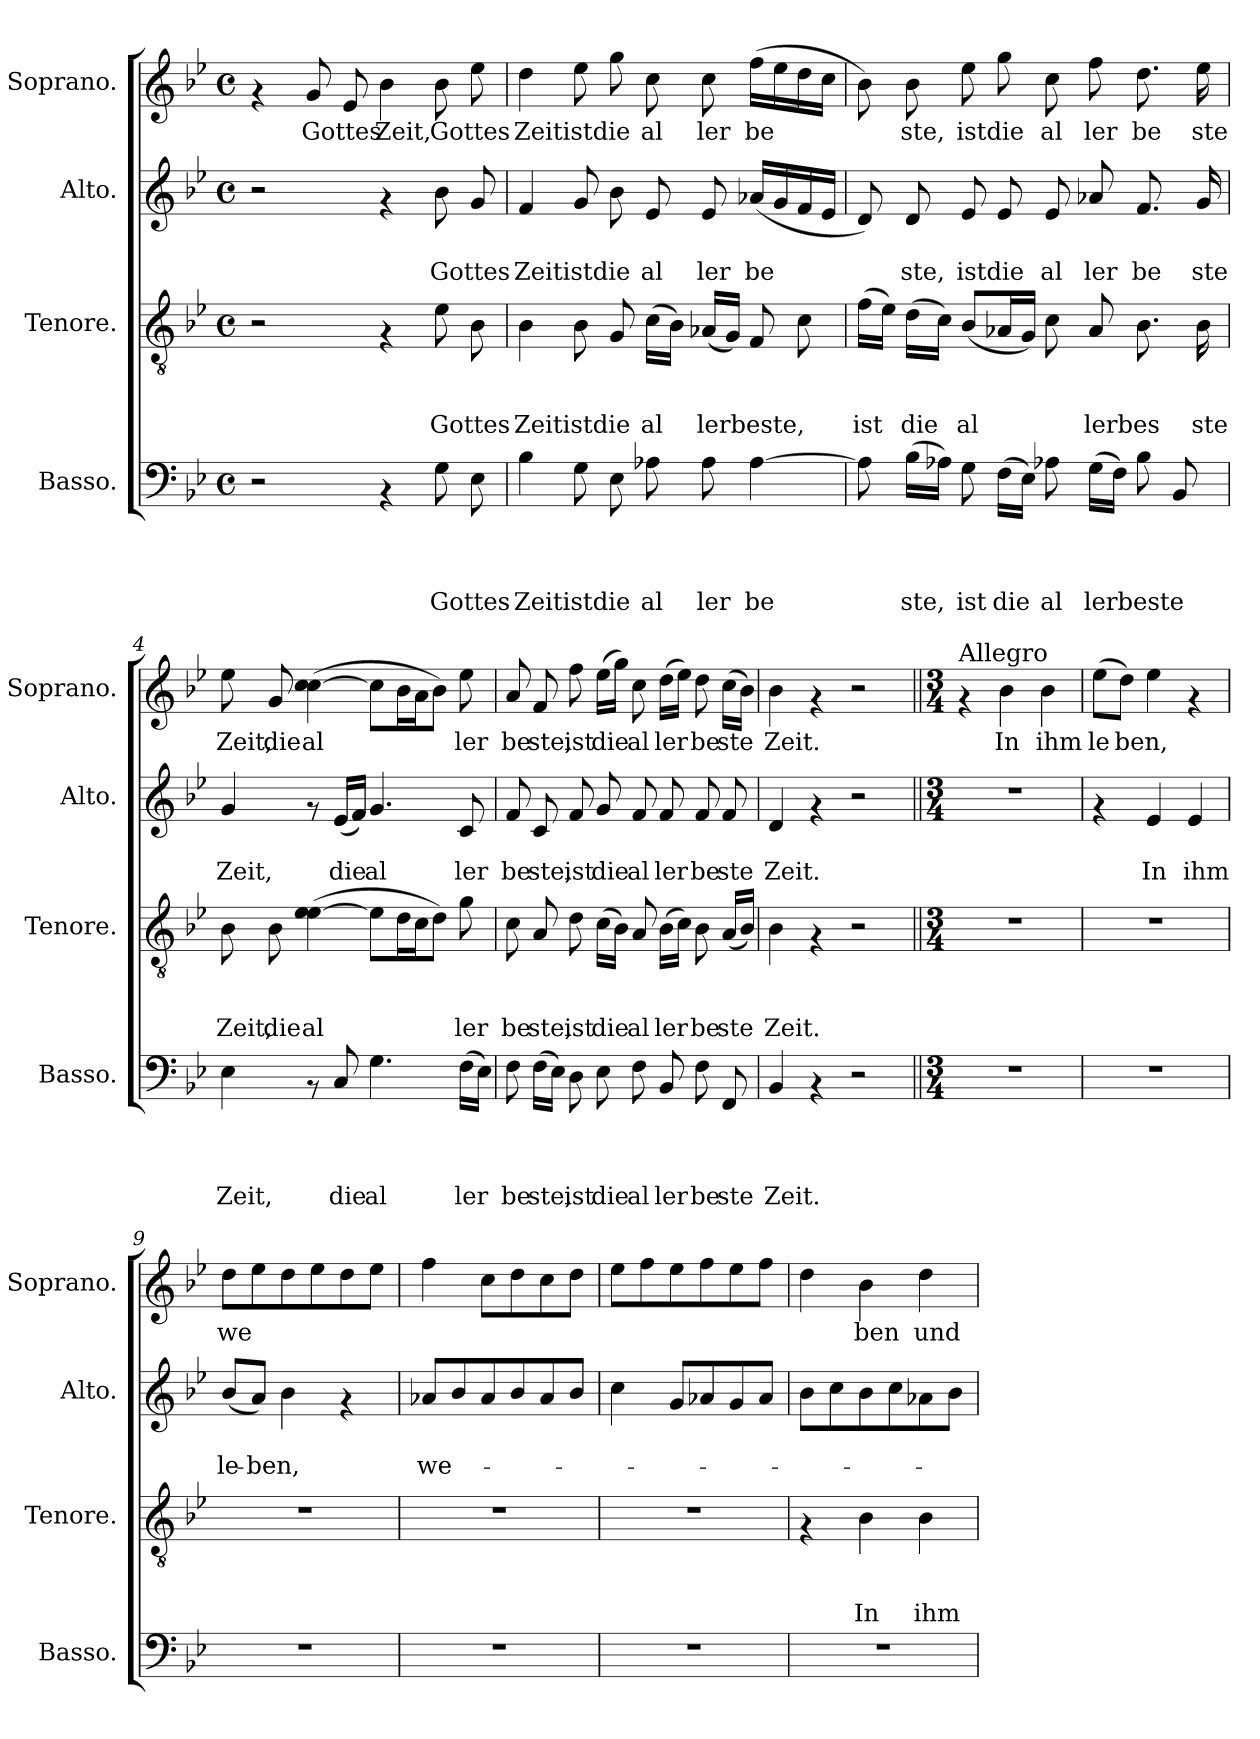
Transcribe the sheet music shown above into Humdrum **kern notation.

**kern	**text	**text	**text	**text	**kern	**text	**text	**text	**kern	**text	**text	**kern	**text
*part4	*part4	*part4	*part4	*part4	*part3	*part3	*part3	*part3	*part2	*part2	*part2	*part1	*part1
*staff4	*staff4	*staff4	*staff4	*staff4	*staff3	*staff3	*staff3	*staff3	*staff2	*staff2	*staff2	*staff1	*staff1
*I"Basso.	*	*	*	*	*I"Tenore.	*	*	*	*I"Alto.	*	*	*I"Soprano.	*
*I'Basso.	*	*	*	*	*I'Tenore.	*	*	*	*I'Alto.	*	*	*I'Soprano.	*
!!LO:PB:g=z
*clefF4	*	*	*	*	*clefGv2	*	*	*	*clefG2	*	*	*clefG2	*
*k[b-e-]	*	*	*	*	*k[b-e-]	*	*	*	*k[b-e-]	*	*	*k[b-e-]	*
*B-:	*	*	*	*	*B-:	*	*	*	*B-:	*	*	*B-:	*
*M4/4	*	*	*	*	*M4/4	*	*	*	*M4/4	*	*	*M4/4	*
*met(c)	*	*	*	*	*met(c)	*	*	*	*met(c)	*	*	*met(c)	*
=1	=1	=1	=1	=1	=1	=1	=1	=1	=1	=1	=1	=1	=1
2r	.	.	.	.	2r	.	.	.	2r	.	.	4rf	.
!	!	!	!	!	!	!	!	!	!	!	!	!	!LO:LY:b
.	.	.	.	.	.	.	.	.	.	.	.	8g/	Gottes
.	.	.	.	.	.	.	.	.	.	.	.	8e-/	.
!	!	!	!	!	!	!	!	!	!	!	!	!	!LO:LY:b
4rAA	.	.	.	.	4rF	.	.	.	4rf	.	.	4b-\	Zeit,
!	!	!	!	!LO:LY:b	!	!	!	!LO:LY:b	!	!	!LO:LY:b	!	!LO:LY:b
8G\	.	.	.	Gottes	8e-\	.	.	Gottes	8b-\	.	Gottes	8b-\	Gottes
8E-\	.	.	.	.	8B-\	.	.	.	8g/	.	.	8ee-\	.
=2	=2	=2	=2	=2	=2	=2	=2	=2	=2	=2	=2	=2	=2
!	!	!	!	!LO:LY:b	!	!	!	!LO:LY:b	!	!	!LO:LY:b	!	!LO:LY:b
4B-\	.	.	.	Zeitistdie	4B-\	.	.	Zeitistdie	4f/	.	Zeitistdie	4dd\	Zeitistdie
8G\	.	.	.	.	8B-\	.	.	.	8g/	.	.	8ee-\	.
8E-\	.	.	.	.	8G/	.	.	.	8b-\	.	.	8gg\	.
!	!	!	!	!LO:LY:b	!	!	!	!LO:LY:b	!	!	!LO:LY:b	!	!LO:LY:b
8A-X\	.	.	.	al	(>16c\LL	.	.	al	8e-/	.	al	8cc\	al
.	.	.	.	.	16B-\JJ)	.	.	.	.	.	.	.	.
!	!	!	!	!LO:LY:b	!	!	!	!LO:LY:b	!	!	!LO:LY:b	!	!LO:LY:b
8A-\	.	.	.	ler	(<16A-X/LL	.	.	lerbeste,	8e-/	.	ler	8cc\	ler
.	.	.	.	.	16G/JJ)	.	.	.	.	.	.	.	.
!	!	!	!	!LO:LY:b	!	!	!	!	!	!	!LO:LY:b	!	!LO:LY:b
[>4A-\	.	.	.	be	8F/	.	.	.	(<16a-X/LL	.	be	(>16ff\LL	be
.	.	.	.	.	.	.	.	.	16g/	.	.	16ee-\	.
.	.	.	.	.	8c\	.	.	.	16f/	.	.	16dd\	.
.	.	.	.	.	.	.	.	.	16e-/JJ	.	.	16cc\JJ	.
=3	=3	=3	=3	=3	=3	=3	=3	=3	=3	=3	=3	=3	=3
!	!	!	!	!	!	!	!	!LO:LY:b	!	!	!	!	!
8A-\]	.	.	.	.	(>16f\LL	.	.	ist	8d/)	.	.	8b-\)	.
.	.	.	.	.	16e-\JJ)	.	.	.	.	.	.	.	.
!	!	!	!	!LO:LY:b	!	!	!	!LO:LY:b	!	!	!LO:LY:b	!	!LO:LY:b
(>16B-\LL	.	.	.	ste,	(>16d\LL	.	.	die	8d/	.	ste,	8b-\	ste,
16A-X\JJ)	.	.	.	.	16c\JJ)	.	.	.	.	.	.	.	.
!	!	!	!	!LO:LY:b	!	!	!	!LO:LY:b	!	!	!LO:LY:b	!	!LO:LY:b
8G\	.	.	.	ist	(>8B-/L	.	.	al	8e-/	.	istdie	8ee-\	istdie
!	!	!	!	!LO:LY:b	!	!	!	!	!	!	!	!	!
(>16F\LL	.	.	.	die	16A-X/L	.	.	.	8e-/	.	.	8gg\	.
16E-\JJ)	.	.	.	.	16G/JJ)	.	.	.	.	.	.	.	.
!	!	!	!	!LO:LY:b	!	!	!	!	!	!	!LO:LY:b	!	!LO:LY:b
8A-X\	.	.	.	al	8c\	.	.	.	8e-/	.	al	8cc\	al
!	!	!	!	!LO:LY:b	!	!	!	!LO:LY:b	!	!	!LO:LY:b	!	!LO:LY:b
(>16G\LL	.	.	.	lerbeste	8A-/	.	.	lerbes	8a-X/	.	ler	8ff\	ler
16F\JJ)	.	.	.	.	.	.	.	.	.	.	.	.	.
!	!	!	!	!	!	!	!	!	!	!	!LO:LY:b	!	!LO:LY:b
8B-\	.	.	.	.	8.B-\	.	.	.	8.f/	.	be	8.dd\	be
8BB-/	.	.	.	.	.	.	.	.	.	.	.	.	.
!	!	!	!	!	!	!	!	!LO:LY:b	!	!	!LO:LY:b	!	!LO:LY:b
.	.	.	.	.	16B-\	.	.	ste	16g/	.	ste	16ee-\	ste
!!LO:LB:g=z
=4	=4	=4	=4	=4	=4	=4	=4	=4	=4	=4	=4	=4	=4
!	!	!	!	!LO:LY:b	!	!	!	!LO:LY:b	!	!	!LO:LY:b	!	!LO:LY:b
4E-\	.	.	.	Zeit,	8B-\	.	.	Zeit,	4g/	.	Zeit,	8ee-\	Zeit,
!	!	!	!	!	!	!	!	!LO:LY:b	!	!	!	!	!LO:LY:b
.	.	.	.	.	8B-\	.	.	die	.	.	.	8g/	die
!	!	!	!	!	!	!	!	!LO:LY:b	!	!	!	!	!LO:LY:b
8rAA	.	.	.	.	(>4e-\ [>4e-\	.	.	al	8rf	.	.	(>4cc\ [>4cc\	al
!	!	!	!	!LO:LY:b	!	!	!	!	!	!	!LO:LY:b	!	!
8C/	.	.	.	die	.	.	.	.	(<16e-/LL	.	die	.	.
.	.	.	.	.	.	.	.	.	16f/JJ)	.	.	.	.
!	!	!	!	!LO:LY:b	!	!	!	!	!	!	!LO:LY:b	!	!
4.G\	.	.	.	al	8e-\L]	.	.	.	4.g/	.	al	8cc\L]	.
.	.	.	.	.	16d\L	.	.	.	.	.	.	16b-\L	.
.	.	.	.	.	16c\J	.	.	.	.	.	.	16a\J	.
.	.	.	.	.	8d\J)	.	.	.	.	.	.	8b-\J)	.
!	!	!	!	!LO:LY:b	!	!	!	!LO:LY:b	!	!	!LO:LY:b	!	!LO:LY:b
(>16F\LL	.	.	.	ler	8g\	.	.	ler	8c/	.	ler	8ee-\	ler
16E-\JJ)	.	.	.	.	.	.	.	.	.	.	.	.	.
=5	=5	=5	=5	=5	=5	=5	=5	=5	=5	=5	=5	=5	=5
!	!	!	!	!LO:LY:b	!	!	!	!LO:LY:b	!	!	!LO:LY:b	!	!LO:LY:b
8F\	.	.	.	be	8c\	.	.	be	8f/	.	be	8a/	be
!	!	!	!	!LO:LY:b	!	!	!	!LO:LY:b	!	!	!LO:LY:b	!	!LO:LY:b
(>16F\LL	.	.	.	ste,	8A/	.	.	ste,	8c/	.	ste,	8f/	ste,
16E-\JJ)	.	.	.	.	.	.	.	.	.	.	.	.	.
!	!	!	!	!LO:LY:b	!	!	!	!LO:LY:b	!	!	!LO:LY:b	!	!LO:LY:b
8D\	.	.	.	ist	8d\	.	.	ist	8f/	.	ist	8ff\	ist
!	!	!	!	!LO:LY:b	!	!	!	!LO:LY:b	!	!	!LO:LY:b	!	!LO:LY:b
8E-\	.	.	.	die	(>16c\LL	.	.	die	8g/	.	die	(>16ee-\LL	die
.	.	.	.	.	16B-\JJ)	.	.	.	.	.	.	16gg\JJ)	.
!	!	!	!	!LO:LY:b	!	!	!	!LO:LY:b	!	!	!LO:LY:b	!	!LO:LY:b
8F\	.	.	.	al	8A/	.	.	al	8f/	.	al	8cc\	al
!	!	!	!	!LO:LY:b	!	!	!	!LO:LY:b	!	!	!LO:LY:b	!	!LO:LY:b
8BB-/	.	.	.	ler	(>16B-\LL	.	.	ler	8f/	.	ler	(>16dd\LL	ler
.	.	.	.	.	16c\JJ)	.	.	.	.	.	.	16ee-\JJ)	.
!	!	!	!	!LO:LY:b	!	!	!	!LO:LY:b	!	!	!LO:LY:b	!	!LO:LY:b
8F\	.	.	.	be	8B-\	.	.	be	8f/	.	be	8dd\	be
!	!	!	!	!LO:LY:b	!	!	!	!LO:LY:b	!	!	!LO:LY:b	!	!LO:LY:b
8FF/	.	.	.	ste	(<16A/LL	.	.	ste	8f/	.	ste	(>16cc\LL	ste
.	.	.	.	.	16B-/JJ)	.	.	.	.	.	.	16b-\JJ)	.
=6	=6	=6	=6	=6	=6	=6	=6	=6	=6	=6	=6	=6	=6
!	!	!	!	!LO:LY:b	!	!	!	!LO:LY:b	!	!	!LO:LY:b	!	!LO:LY:b
4BB-/	.	.	.	Zeit.	4B-\	.	.	Zeit.	4d/	.	Zeit.	4b-\	Zeit.
4rAA	.	.	.	.	4rF	.	.	.	4rf	.	.	4rf	.
2r	.	.	.	.	2r	.	.	.	2r	.	.	2r	.
!!LO:LB:g=z
=7||	=7||	=7||	=7||	=7||	=7||	=7||	=7||	=7||	=7||	=7||	=7||	=7||	=7||
*M3/4	*	*	*	*	*M3/4	*	*	*	*M3/4	*	*	*M3/4	*
!	!	!	!	!	!	!	!	!	!	!	!	!LO:TX:a:t=Allegro	!
2.r	.	.	.	.	2.r	.	.	.	2.r	.	.	4rf	.
!	!	!	!	!	!	!	!	!	!	!	!	!	!LO:LY:b
.	.	.	.	.	.	.	.	.	.	.	.	4b-\	In
!	!	!	!	!	!	!	!	!	!	!	!	!	!LO:LY:b
.	.	.	.	.	.	.	.	.	.	.	.	4b-\	ihm
=8	=8	=8	=8	=8	=8	=8	=8	=8	=8	=8	=8	=8	=8
!	!	!	!	!	!	!	!	!	!	!	!	!	!LO:LY:b
2.r	.	.	.	.	2.r	.	.	.	4rf	.	.	(>8ee-\L	le
!	!	!	!	!	!	!	!	!	!	!	!	!	!LO:LY:b
.	.	.	.	.	.	.	.	.	.	.	.	8dd\J)	ben,
!	!	!	!	!	!	!	!	!	!	!	!LO:LY:b	!	!
.	.	.	.	.	.	.	.	.	4e-/	.	In	4ee-\	.
!	!	!	!	!	!	!	!	!	!	!	!LO:LY:b	!	!
.	.	.	.	.	.	.	.	.	4e-/	.	ihm	4rf	.
=9	=9	=9	=9	=9	=9	=9	=9	=9	=9	=9	=9	=9	=9
!	!	!	!	!	!	!	!	!	!	!	!LO:LY:b	!	!LO:LY:b
2.r	.	.	.	.	2.r	.	.	.	(<8b-/L	.	le-	8dd\L	we
!	!	!	!	!	!	!	!	!	!	!	!LO:LY:b	!	!
.	.	.	.	.	.	.	.	.	8a/J)	.	-ben,	8ee-\	.
.	.	.	.	.	.	.	.	.	4b-\	.	.	8dd\	.
.	.	.	.	.	.	.	.	.	.	.	.	8ee-\	.
.	.	.	.	.	.	.	.	.	4rf	.	.	8dd\	.
.	.	.	.	.	.	.	.	.	.	.	.	8ee-\J	.
=10	=10	=10	=10	=10	=10	=10	=10	=10	=10	=10	=10	=10	=10
!	!	!	!	!	!	!	!	!	!	!	!LO:LY:b	!	!
2.r	.	.	.	.	2.r	.	.	.	8a-X/L	.	we-	4ff\	.
.	.	.	.	.	.	.	.	.	8b-/	.	.	.	.
.	.	.	.	.	.	.	.	.	8a-/	.	.	8cc\L	.
.	.	.	.	.	.	.	.	.	8b-/	.	.	8dd\	.
.	.	.	.	.	.	.	.	.	8a-/	.	.	8cc\	.
.	.	.	.	.	.	.	.	.	8b-/J	.	.	8dd\J	.
=11	=11	=11	=11	=11	=11	=11	=11	=11	=11	=11	=11	=11	=11
2.r	.	.	.	.	2.r	.	.	.	4cc\	.	.	8ee-\L	.
.	.	.	.	.	.	.	.	.	.	.	.	8ff\	.
.	.	.	.	.	.	.	.	.	8g/L	.	.	8ee-\	.
.	.	.	.	.	.	.	.	.	8a-X/	.	.	8ff\	.
.	.	.	.	.	.	.	.	.	8g/	.	.	8ee-\	.
.	.	.	.	.	.	.	.	.	8a-/J	.	.	8ff\J	.
=12	=12	=12	=12	=12	=12	=12	=12	=12	=12	=12	=12	=12	=12
2.r	.	.	.	.	4rF	.	.	.	8b-\L	.	.	4dd\	.
.	.	.	.	.	.	.	.	.	8cc\	.	.	.	.
!	!	!	!	!	!	!	!	!LO:LY:b	!	!	!	!	!LO:LY:b
.	.	.	.	.	4B-\	.	.	In	8b-\	.	.	4b-\	ben
.	.	.	.	.	.	.	.	.	8cc\	.	.	.	.
!	!	!	!	!	!	!	!	!LO:LY:b	!	!	!	!	!LO:LY:b
.	.	.	.	.	4B-\	.	.	ihm	8a-X\	.	.	4dd\	und
.	.	.	.	.	.	.	.	.	8b-\J	.	.	.	.
=	=	=	=	=	=	=	=	=	=	=	=	=	=
*-	*-	*-	*-	*-	*-	*-	*-	*-	*-	*-	*-	*-	*-
